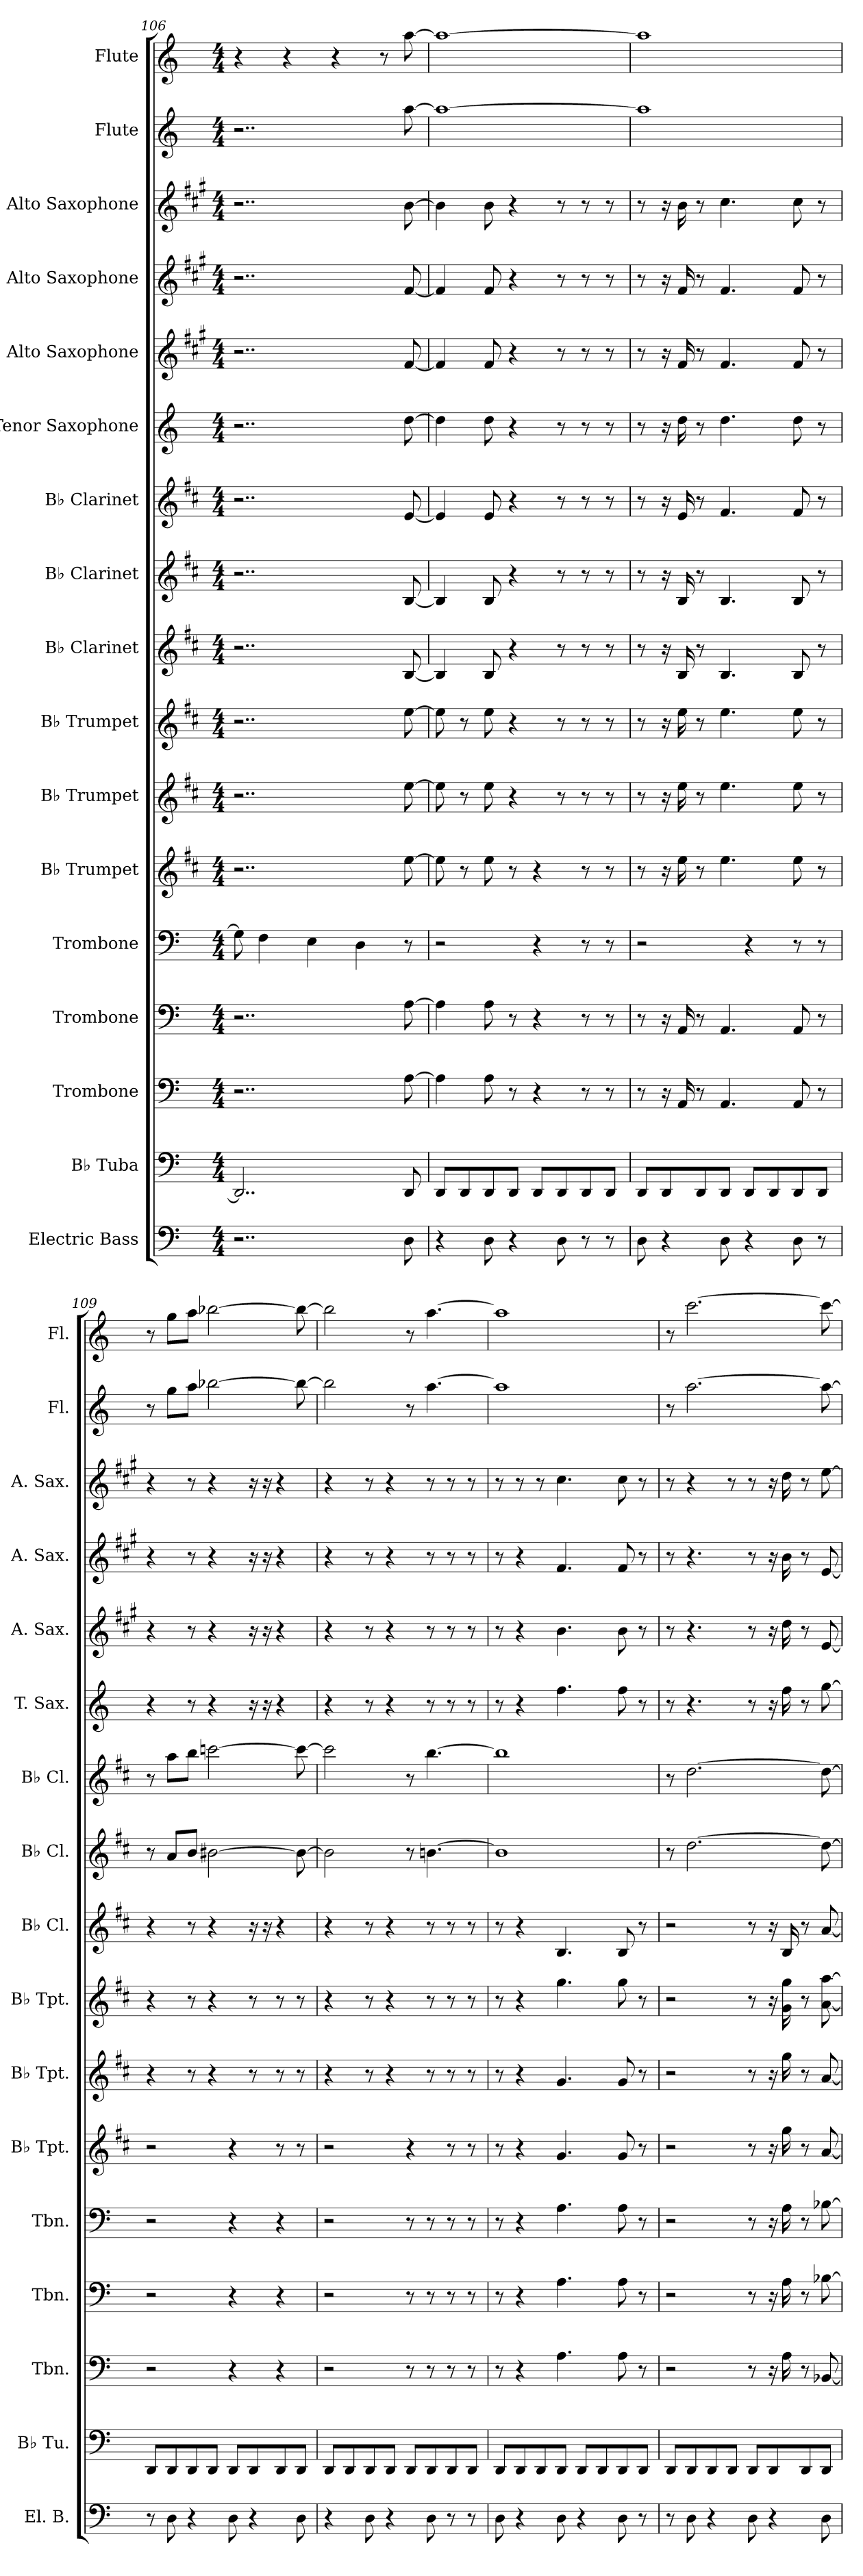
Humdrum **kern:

**kern	**kern	**kern	**kern	**kern	**kern	**kern	**kern	**kern	**kern	**kern	**kern	**kern	**kern	**kern	**kern	**kern
*part17	*part16	*part15	*part14	*part13	*part12	*part11	*part10	*part9	*part8	*part7	*part6	*part5	*part4	*part3	*part2	*part1
*staff17	*staff16	*staff15	*staff14	*staff13	*staff12	*staff11	*staff10	*staff9	*staff8	*staff7	*staff6	*staff5	*staff4	*staff3	*staff2	*staff1
*I"Electric Bass	*I"B♭ Tuba	*I"Trombone	*I"Trombone	*I"Trombone	*I"B♭ Trumpet	*I"B♭ Trumpet	*I"B♭ Trumpet	*I"B♭ Clarinet	*I"B♭ Clarinet	*I"B♭ Clarinet	*I"Tenor Saxophone	*I"Alto Saxophone	*I"Alto Saxophone	*I"Alto Saxophone	*I"Flute	*I"Flute
*I'El. B.	*I'B♭ Tu.	*I'Tbn.	*I'Tbn.	*I'Tbn.	*I'B♭ Tpt.	*I'B♭ Tpt.	*I'B♭ Tpt.	*I'B♭ Cl.	*I'B♭ Cl.	*I'B♭ Cl.	*I'T. Sax.	*I'A. Sax.	*I'A. Sax.	*I'A. Sax.	*I'Fl.	*I'Fl.
*clefF4	*clefF4	*clefF4	*clefF4	*clefF4	*clefG2	*clefG2	*clefG2	*clefG2	*clefG2	*clefG2	*clefG2	*clefG2	*clefG2	*clefG2	*clefG2	*clefG2
*ITrd7c12	*	*	*	*	*ITrd1c2	*ITrd1c2	*ITrd1c2	*ITrd1c2	*ITrd1c2	*ITrd1c2	*ITrd8c14	*ITrd5c9	*ITrd5c9	*ITrd5c9	*	*
*k[]	*k[]	*k[]	*k[]	*k[]	*k[]	*k[]	*k[]	*k[]	*k[]	*k[]	*k[]	*k[]	*k[]	*k[]	*k[]	*k[]
*M4/4	*M4/4	*M4/4	*M4/4	*M4/4	*M4/4	*M4/4	*M4/4	*M4/4	*M4/4	*M4/4	*M4/4	*M4/4	*M4/4	*M4/4	*M4/4	*M4/4
=106	=106	=106	=106	=106	=106	=106	=106	=106	=106	=106	=106	=106	=106	=106	=106	=106
2..r	2..DD/]	2..r	2..r	8G\]	2..r	2..r	2..r	2..r	2..r	2..r	2..r	2..r	2..r	2..r	2..r	4r
.	.	.	.	4F\	.	.	.	.	.	.	.	.	.	.	.	.
.	.	.	.	.	.	.	.	.	.	.	.	.	.	.	.	4r
.	.	.	.	4E\	.	.	.	.	.	.	.	.	.	.	.	.
.	.	.	.	.	.	.	.	.	.	.	.	.	.	.	.	4r
.	.	.	.	4D\	.	.	.	.	.	.	.	.	.	.	.	.
.	.	.	.	.	.	.	.	.	.	.	.	.	.	.	.	8r
8DD\	8DD/	[8A\	[8A\	8r	[8dd\	[8dd\	[8dd\	[8A/	[8A/	[8d/	[8d\	[8A/	[8A/	[8d\	[8aa\	[8aa\
=107	=107	=107	=107	=107	=107	=107	=107	=107	=107	=107	=107	=107	=107	=107	=107	=107
4r	8DD/L	4A\]	4A\]	2r	8dd\]	8dd\]	8dd\]	4A/]	4A/]	4d/]	4d\]	4A/]	4A/]	4d\]	1aa_	1aa_
.	8DD/	.	.	.	8r	8r	8r	.	.	.	.	.	.	.	.	.
8DD\	8DD/	8A\	8A\	.	8dd\	8dd\	8dd\	8A/	8A/	8d/	8d\	8A/	8A/	8d\	.	.
4r	8DD/J	8r	8r	.	8r	4r	4r	4r	4r	4r	4r	4r	4r	4r	.	.
.	8DD/L	4r	4r	4r	4r	.	.	.	.	.	.	.	.	.	.	.
8DD\	8DD/	.	.	.	.	8r	8r	8r	8r	8r	8r	8r	8r	8r	.	.
8r	8DD/	8r	8r	8r	8r	8r	8r	8r	8r	8r	8r	8r	8r	8r	.	.
8r	8DD/J	8r	8r	8r	8r	8r	8r	8r	8r	8r	8r	8r	8r	8r	.	.
=108	=108	=108	=108	=108	=108	=108	=108	=108	=108	=108	=108	=108	=108	=108	=108	=108
8DD\	8DD/L	8r	8r	2r	8r	8r	8r	8r	8r	8r	8r	8r	8r	8r	1aa]	1aa]
4r	8DD/	16r	16r	.	16r	16r	16r	16r	16r	16r	16r	16r	16r	16r	.	.
.	.	16AA/	16AA/	.	16dd\	16dd\	16dd\	16A/	16A/	16d/	16d\	16A/	16A/	16d\	.	.
.	8DD/	8r	8r	.	8r	8r	8r	8r	8r	8r	8r	8r	8r	8r	.	.
8DD\	8DD/J	4.AA/	4.AA/	.	4.dd\	4.dd\	4.dd\	4.A/	4.A/	4.e/	4.d\	4.A/	4.A/	4.e\	.	.
4r	8DD/L	.	.	4r	.	.	.	.	.	.	.	.	.	.	.	.
.	8DD/	.	.	.	.	.	.	.	.	.	.	.	.	.	.	.
8DD\	8DD/	8AA/	8AA/	8r	8dd\	8dd\	8dd\	8A/	8A/	8e/	8d\	8A/	8A/	8e\	.	.
8r	8DD/J	8r	8r	8r	8r	8r	8r	8r	8r	8r	8r	8r	8r	8r	.	.
!!LO:PB:g=z
=109	=109	=109	=109	=109	=109	=109	=109	=109	=109	=109	=109	=109	=109	=109	=109	=109
8r	8DD/L	2r	2r	2r	2r	4r	4r	4r	8r	8r	4r	4r	4r	4r	8r	8r
8DD\	8DD/	.	.	.	.	.	.	.	8g/L	8gg\L	.	.	.	.	8gg\L	8gg\L
4r	8DD/	.	.	.	.	8r	8r	8r	8a/J	8aa\J	8r	8r	8r	8r	8aa\J	8aa\J
.	8DD/J	.	.	.	.	4r	4r	4r	[2a#X\	[2bb-X\	4r	4r	4r	4r	[2bb-X\	[2bb-X\
8DD\	8DD/L	4r	4r	4r	4r	.	.	.	.	.	.	.	.	.	.	.
4r	8DD/	.	.	.	.	8r	8r	16r	.	.	16r	16r	16r	16r	.	.
.	.	.	.	.	.	.	.	16r	.	.	16r	16r	16r	16r	.	.
.	8DD/	4r	4r	4r	8r	8r	8r	4r	.	.	4r	4r	4r	4r	.	.
8DD\	8DD/J	.	.	.	8r	8r	8r	.	8a#\_	8bb-\_	.	.	.	.	8bb-\_	8bb-\_
=110	=110	=110	=110	=110	=110	=110	=110	=110	=110	=110	=110	=110	=110	=110	=110	=110
4r	8DD/L	2r	2r	2r	2r	4r	4r	4r	2a#\]	2bb-\]	4r	4r	4r	4r	2bb-\]	2bb-\]
.	8DD/	.	.	.	.	.	.	.	.	.	.	.	.	.	.	.
8DD\	8DD/	.	.	.	.	8r	8r	8r	.	.	8r	8r	8r	8r	.	.
4r	8DD/J	.	.	.	.	4r	4r	4r	.	.	4r	4r	4r	4r	.	.
.	8DD/L	8r	8r	8r	4r	.	.	.	8r	8r	.	.	.	.	8r	8r
8DD\	8DD/	8r	8r	8r	.	8r	8r	8r	[4.an\	[4.aa\	8r	8r	8r	8r	[4.aa\	[4.aa\
8r	8DD/	8r	8r	8r	8r	8r	8r	8r	.	.	8r	8r	8r	8r	.	.
8r	8DD/J	8r	8r	8r	8r	8r	8r	8r	.	.	8r	8r	8r	8r	.	.
=111	=111	=111	=111	=111	=111	=111	=111	=111	=111	=111	=111	=111	=111	=111	=111	=111
8DD\	8DD/L	8r	8r	8r	8r	8r	8r	8r	1a]	1aa]	8r	8r	8r	8r	1aa]	1aa]
4r	8DD/	4r	4r	4r	4r	4r	4r	4r	.	.	4r	4r	4r	8r	.	.
.	8DD/	.	.	.	.	.	.	.	.	.	.	.	.	8r	.	.
8DD\	8DD/J	4.A\	4.A\	4.A\	4.f/	4.f/	4.ff\	4.A/	.	.	4.f\	4.d\	4.A/	4.e\	.	.
4r	8DD/L	.	.	.	.	.	.	.	.	.	.	.	.	.	.	.
.	8DD/	.	.	.	.	.	.	.	.	.	.	.	.	.	.	.
8DD\	8DD/	8A\	8A\	8A\	8f/	8f/	8ff\	8A/	.	.	8f\	8d\	8A/	8e\	.	.
8r	8DD/J	8r	8r	8r	8r	8r	8r	8r	.	.	8r	8r	8r	8r	.	.
=112	=112	=112	=112	=112	=112	=112	=112	=112	=112	=112	=112	=112	=112	=112	=112	=112
8r	8DD/L	2r	2r	2r	2r	2r	2r	2r	8r	8r	8r	8r	8r	8r	8r	8r
8DD\	8DD/	.	.	.	.	.	.	.	[2.cc\	[2.cc\	4.r	4.r	4.r	4r	[2.aa\	[2.ccc\
4r	8DD/	.	.	.	.	.	.	.	.	.	.	.	.	.	.	.
.	8DD/J	.	.	.	.	.	.	.	.	.	.	.	.	8r	.	.
8DD\	8DD/L	8r	8r	8r	8r	8r	8r	8r	.	.	8r	8r	8r	8r	.	.
4r	8DD/	16r	16r	16r	16r	16r	16r	16r	.	.	16r	16r	16r	16r	.	.
.	.	16A\	16A\	16A\	16ff\	16ff\	16f\ 16ff\	16A/	.	.	16f\	16f\	16d\	16f\	.	.
.	8DD/	8r	8r	8r	8r	8r	8r	8r	.	.	8r	8r	8r	8r	.	.
8DD\	8DD/J	[8BB-X/	[8B-X\	[8B-X\	[8g/	[8g/	[8g\ [8gg\	[8g/	8cc\_	8cc\_	[8g\	[8G/	[8G/	[8g\	8aa\_	8ccc\_
=	=	=	=	=	=	=	=	=	=	=	=	=	=	=	=	=
*-	*-	*-	*-	*-	*-	*-	*-	*-	*-	*-	*-	*-	*-	*-	*-	*-
